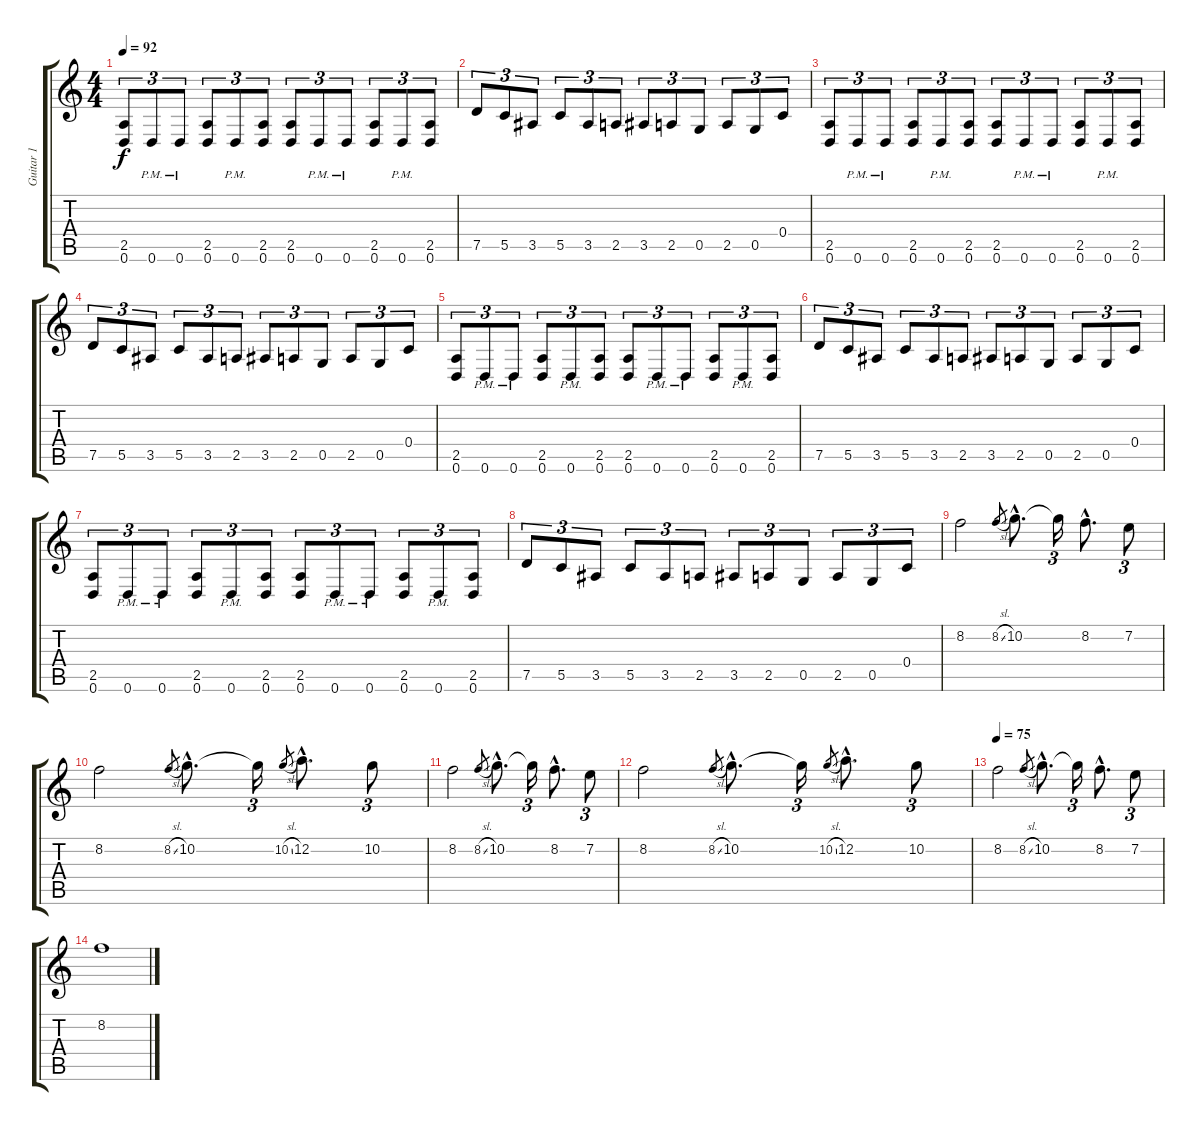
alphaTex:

\track ("Guitar 1" "Guitar 1") {instrument distortionguitar}
\staff {score tabs}
\tuning (D4 A3 F3 C3 G2 D2) {hide}
\ts (4 4)
\tempo 92
\clef g2
\ks c
(2.5 0.6).8{tu (3 2) dy f instrument distortionguitar} 0.6{pm}.8{tu (3 2)} 0.6{pm}.8{tu (3 2)} (2.5 0.6).8{tu (3 2)} 0.6{pm}.8{tu (3 2)} (2.5 0.6).8{tu (3 2)} (2.5 0.6).8{tu (3 2)} 0.6{pm}.8{tu (3 2)} 0.6{pm}.8{tu (3 2)} (2.5 0.6).8{tu (3 2)} 0.6{pm}.8{tu (3 2)} (2.5 0.6).8{tu (3 2)} |
7.5.8{tu (3 2)} 5.5.8{tu (3 2)} 3.5.8{tu (3 2)} 5.5.8{tu (3 2)} 3.5.8{tu (3 2)} 2.5.8{tu (3 2)} 3.5.8{tu (3 2)} 2.5.8{tu (3 2)} 0.5.8{tu (3 2)} 2.5.8{tu (3 2)} 0.5.8{tu (3 2)} 0.4.8{tu (3 2)} |
(2.5 0.6).8{tu (3 2)} 0.6{pm}.8{tu (3 2)} 0.6{pm}.8{tu (3 2)} (2.5 0.6).8{tu (3 2)} 0.6{pm}.8{tu (3 2)} (2.5 0.6).8{tu (3 2)} (2.5 0.6).8{tu (3 2)} 0.6{pm}.8{tu (3 2)} 0.6{pm}.8{tu (3 2)} (2.5 0.6).8{tu (3 2)} 0.6{pm}.8{tu (3 2)} (2.5 0.6).8{tu (3 2)} |
7.5.8{tu (3 2)} 5.5.8{tu (3 2)} 3.5.8{tu (3 2)} 5.5.8{tu (3 2)} 3.5.8{tu (3 2)} 2.5.8{tu (3 2)} 3.5.8{tu (3 2)} 2.5.8{tu (3 2)} 0.5.8{tu (3 2)} 2.5.8{tu (3 2)} 0.5.8{tu (3 2)} 0.4.8{tu (3 2)} |
(2.5 0.6).8{tu (3 2)} 0.6{pm}.8{tu (3 2)} 0.6{pm}.8{tu (3 2)} (2.5 0.6).8{tu (3 2)} 0.6{pm}.8{tu (3 2)} (2.5 0.6).8{tu (3 2)} (2.5 0.6).8{tu (3 2)} 0.6{pm}.8{tu (3 2)} 0.6{pm}.8{tu (3 2)} (2.5 0.6).8{tu (3 2)} 0.6{pm}.8{tu (3 2)} (2.5 0.6).8{tu (3 2)} |
7.5.8{tu (3 2)} 5.5.8{tu (3 2)} 3.5.8{tu (3 2)} 5.5.8{tu (3 2)} 3.5.8{tu (3 2)} 2.5.8{tu (3 2)} 3.5.8{tu (3 2)} 2.5.8{tu (3 2)} 0.5.8{tu (3 2)} 2.5.8{tu (3 2)} 0.5.8{tu (3 2)} 0.4.8{tu (3 2)} |
(2.5 0.6).8{tu (3 2)} 0.6{pm}.8{tu (3 2)} 0.6{pm}.8{tu (3 2)} (2.5 0.6).8{tu (3 2)} 0.6{pm}.8{tu (3 2)} (2.5 0.6).8{tu (3 2)} (2.5 0.6).8{tu (3 2)} 0.6{pm}.8{tu (3 2)} 0.6{pm}.8{tu (3 2)} (2.5 0.6).8{tu (3 2)} 0.6{pm}.8{tu (3 2)} (2.5 0.6).8{tu (3 2)} |
7.5.8{tu (3 2)} 5.5.8{tu (3 2)} 3.5.8{tu (3 2)} 5.5.8{tu (3 2)} 3.5.8{tu (3 2)} 2.5.8{tu (3 2)} 3.5.8{tu (3 2)} 2.5.8{tu (3 2)} 0.5.8{tu (3 2)} 2.5.8{tu (3 2)} 0.5.8{tu (3 2)} 0.4.8{tu (3 2)} |
8.2.2 8.2{sl}.8{gr} 10.2{hac}.8{d} 10.2{t}.16{tu (3 2)} 8.2{hac}.8{d} 7.2.8{tu (3 2)} |
8.2.2 8.2{sl}.8{gr} 10.2{hac}.8{d} 10.2{t}.16{tu (3 2)} 10.2{sl}.8{gr} 12.2{hac}.8{d} 10.2.8{tu (3 2)} |
8.2.2 8.2{sl}.8{gr} 10.2{hac}.8{d} 10.2{t}.16{tu (3 2)} 8.2{hac}.8{d} 7.2.8{tu (3 2)} |
8.2.2 8.2{sl}.8{gr} 10.2{hac}.8{d} 10.2{t}.16{tu (3 2)} 10.2{sl}.8{gr} 12.2{hac}.8{d} 10.2.8{tu (3 2)} |
\tempo 75
8.2.2 8.2{sl}.8{gr} 10.2{hac}.8{d} 10.2{t}.16{tu (3 2)} 8.2{hac}.8{d} 7.2.8{tu (3 2)} |
8.2.1{volume 0}
